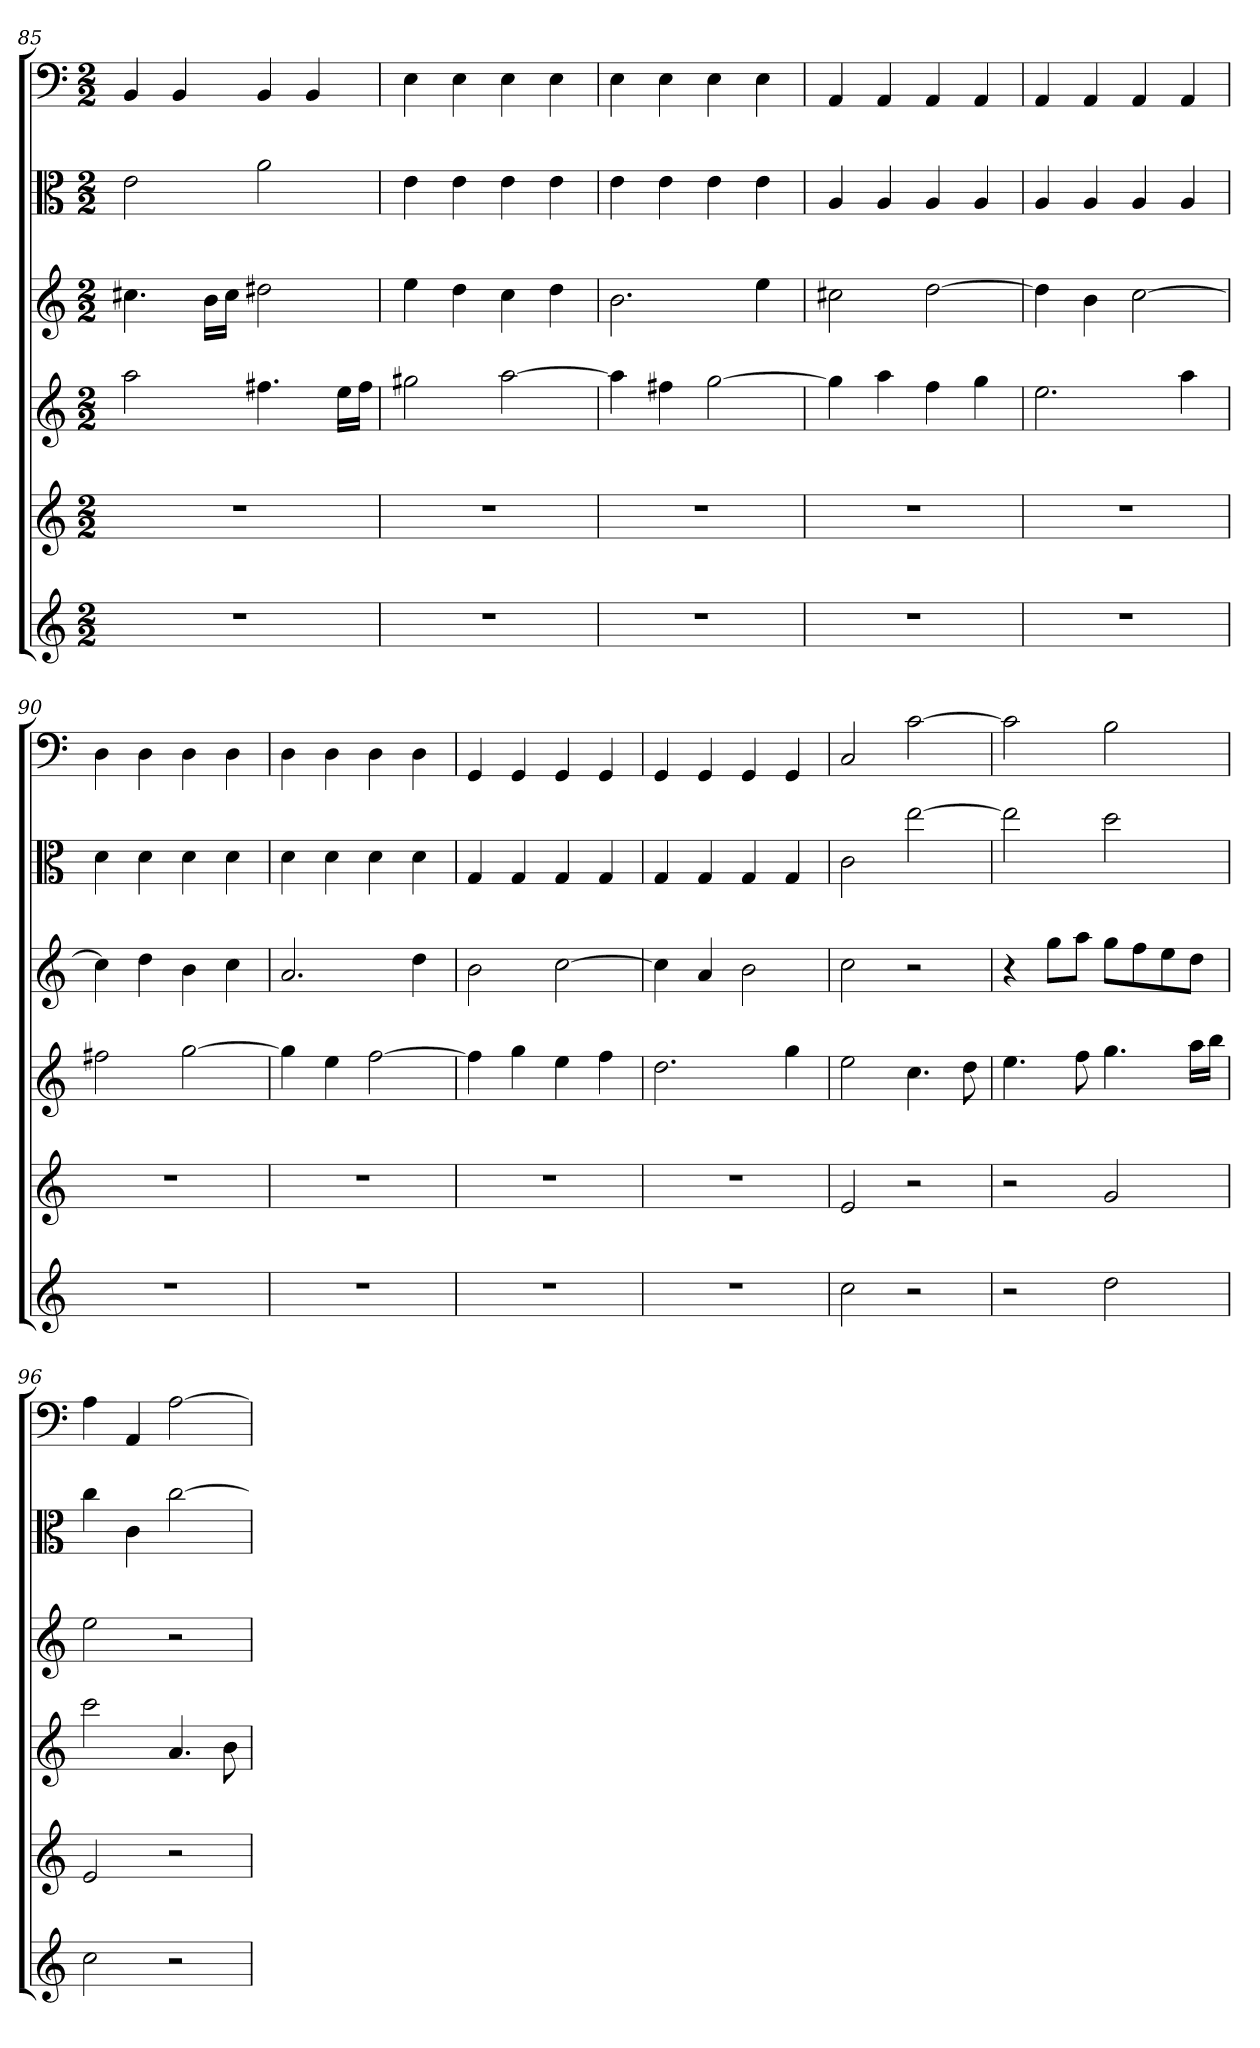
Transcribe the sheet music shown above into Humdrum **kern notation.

**kern	**kern	**kern	**kern	**kern	**kern
*part6	*part5	*part4	*part3	*part2	*part1
*staff6	*staff5	*staff4	*staff3	*staff2	*staff1
*	*	*	*	*clefC3	*clefF4
*k[]	*k[]	*k[]	*k[]	*k[]	*k[]
*C:	*C:	*C:	*C:	*C:	*C:
*M2/2	*M2/2	*M2/2	*M2/2	*M2/2	*M2/2
=85	=85	=85	=85	=85	=85
1r	1r	2aa	4.cc#X	2e	4BB
.	.	.	.	.	4BB
.	.	.	16bLL	.	.
.	.	.	16cc#JJ	.	.
.	.	4.ff#X	2dd#X	2a	4BB
.	.	.	.	.	4BB
.	.	16eeLL	.	.	.
.	.	16ff#JJ	.	.	.
=86	=86	=86	=86	=86	=86
1r	1r	2gg#X	4ee	4e	4E
.	.	.	4dd	4e	4E
.	.	[2aa	4cc	4e	4E
.	.	.	4dd	4e	4E
=87	=87	=87	=87	=87	=87
1r	1r	4aa]	2.b	4e	4E
.	.	4ff#X	.	4e	4E
.	.	[2gg	.	4e	4E
.	.	.	4ee	4e	4E
=88	=88	=88	=88	=88	=88
1r	1r	4gg]	2cc#X	4A	4AA
.	.	4aa	.	4A	4AA
.	.	4ff	[2dd	4A	4AA
.	.	4gg	.	4A	4AA
=89	=89	=89	=89	=89	=89
1r	1r	2.ee	4dd]	4A	4AA
.	.	.	4b	4A	4AA
.	.	.	[2cc	4A	4AA
.	.	4aa	.	4A	4AA
=90	=90	=90	=90	=90	=90
1r	1r	2ff#X	4cc]	4d	4D
.	.	.	4dd	4d	4D
.	.	[2gg	4b	4d	4D
.	.	.	4cc	4d	4D
=91	=91	=91	=91	=91	=91
1r	1r	4gg]	2.a	4d	4D
.	.	4ee	.	4d	4D
.	.	[2ff	.	4d	4D
.	.	.	4dd	4d	4D
=92	=92	=92	=92	=92	=92
1r	1r	4ff]	2b	4G	4GG
.	.	4gg	.	4G	4GG
.	.	4ee	[2cc	4G	4GG
.	.	4ff	.	4G	4GG
=93	=93	=93	=93	=93	=93
1r	1r	2.dd	4cc]	4G	4GG
.	.	.	4a	4G	4GG
.	.	.	2b	4G	4GG
.	.	4gg	.	4G	4GG
=94	=94	=94	=94	=94	=94
2cc	2e	2ee	2cc	2c	2C
2r	2r	4.cc	2r	[2ee	[2c
.	.	8dd	.	.	.
=95	=95	=95	=95	=95	=95
2r	2r	4.ee	4r	2ee]	2c]
.	.	.	8ggL	.	.
.	.	8ff	8aaJ	.	.
2dd	2g	4.gg	8ggL	2dd	2B
.	.	.	8ff	.	.
.	.	.	8ee	.	.
.	.	16aaLL	8ddJ	.	.
.	.	16bbJJ	.	.	.
=96	=96	=96	=96	=96	=96
2cc	2e	2ccc	2ee	4cc	4A
.	.	.	.	4c	4AA
2r	2r	4.a	2r	[2cc	[2A
.	.	8b	.	.	.
=	=	=	=	=	=
*-	*-	*-	*-	*-	*-
